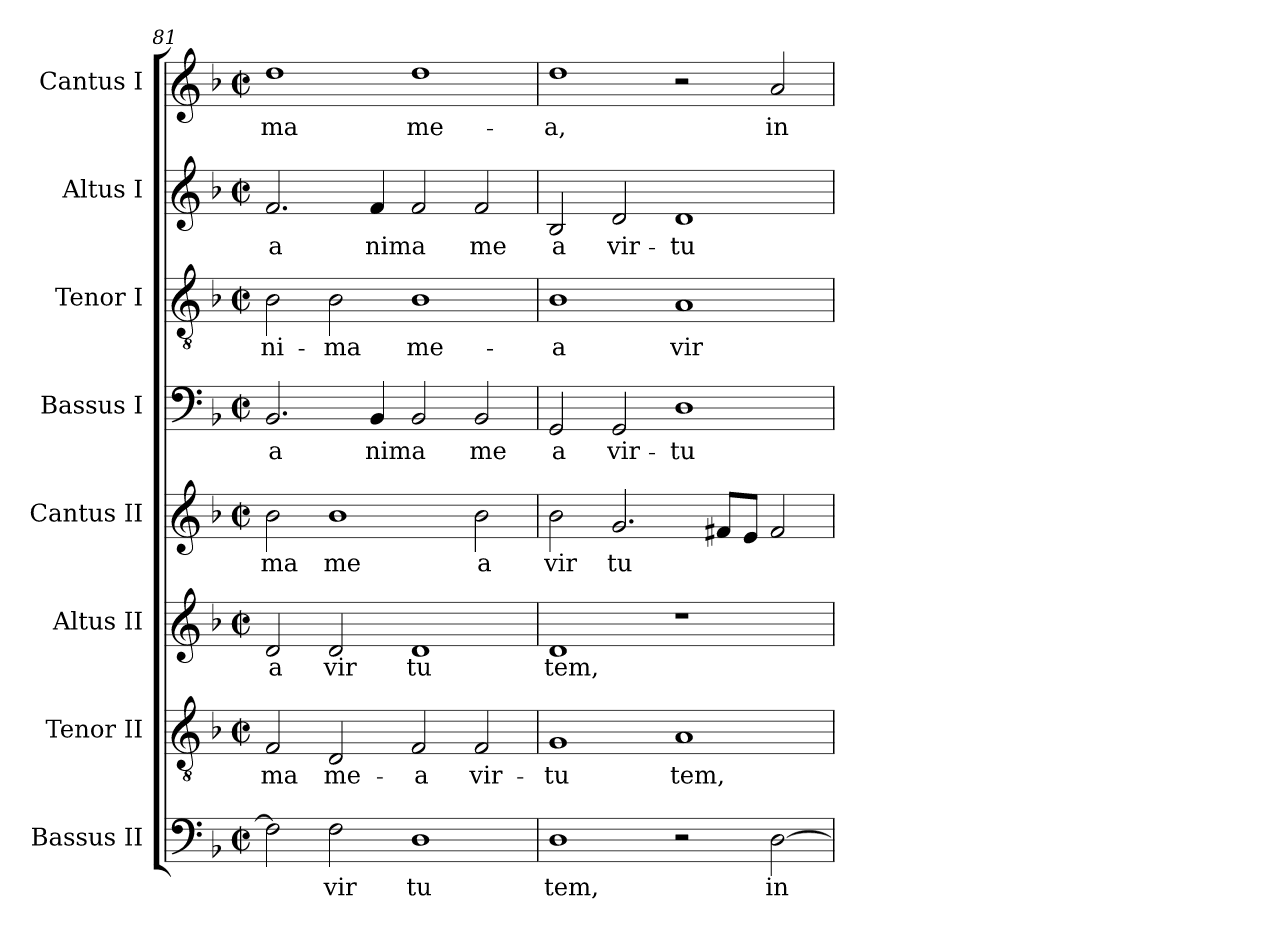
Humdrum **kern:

**kern	**text	**kern	**text	**kern	**text	**kern	**text	**kern	**text	**kern	**text	**kern	**text	**kern	**text
*part8	*part8	*part7	*part7	*part6	*part6	*part5	*part5	*part4	*part4	*part3	*part3	*part2	*part2	*part1	*part1
*staff8	*staff8	*staff7	*staff7	*staff6	*staff6	*staff5	*staff5	*staff4	*staff4	*staff3	*staff3	*staff2	*staff2	*staff1	*staff1
*I"Bassus II	*	*I"Tenor II	*	*I"Altus II	*	*I"Cantus II	*	*I"Bassus I	*	*I"Tenor I	*	*I"Altus I	*	*I"Cantus I	*
*clefF4	*	*clefGv2	*	*clefG2	*	*clefG2	*	*clefF4	*	*clefGv2	*	*clefG2	*	*clefG2	*
*k[b-]	*	*k[b-]	*	*k[b-]	*	*k[b-]	*	*k[b-]	*	*k[b-]	*	*k[b-]	*	*k[b-]	*
*F:	*	*F:	*	*F:	*	*F:	*	*F:	*	*F:	*	*F:	*	*F:	*
*M2/2	*	*M2/2	*	*M2/2	*	*M2/2	*	*M2/2	*	*M2/2	*	*M2/2	*	*M2/2	*
*met(c|)	*	*met(c|)	*	*met(c|)	*	*met(c|)	*	*met(c|)	*	*met(c|)	*	*met(c|)	*	*met(c|)	*
=81	=81	=81	=81	=81	=81	=81	=81	=81	=81	=81	=81	=81	=81	=81	=81
!	!	!	!LO:LY:b:cj	!	!LO:LY:b:cj	!	!LO:LY:b:cj	!	!LO:LY:b:cj	!	!LO:LY:b:cj	!	!LO:LY:b:cj	!	!LO:LY:b:cj
2F\]	.	2F/	-ma	2d/	a	2b-\	ma	2.BB-/	a	2B-\	-ni-	2.f/	a	1dd	-ma
!	!LO:LY:b:cj	!	!LO:LY:b:cj	!	!LO:LY:b:cj	!	!LO:LY:b:cj	!	!	!	!LO:LY:b:cj	!	!	!	!
2F\	vir	2D/	me-	2d/	vir	1b-	me	.	.	2B-\	-ma	.	.	.	.
!	!	!	!	!	!	!	!	!	!LO:LY:b	!	!	!	!LO:LY:b	!	!
.	.	.	.	.	.	.	.	4BB-/	nima	.	.	4f/	nima	.	.
!	!LO:LY:b:cj	!	!LO:LY:b:cj	!	!LO:LY:b:cj	!	!	!	!	!	!LO:LY:b:cj	!	!	!	!LO:LY:b:cj
1D	tu	2F/	-a	1d	tu	.	.	2BB-/	.	1B-	me-	2f/	.	1dd	me-
!	!	!	!LO:LY:b:cj	!	!	!	!LO:LY:b:cj	!	!LO:LY:b:cj	!	!	!	!LO:LY:b:cj	!	!
.	.	2F/	vir-	.	.	2b-\	a	2BB-/	me	.	.	2f/	me	.	.
!!LO:LB:g=z
=82	=82	=82	=82	=82	=82	=82	=82	=82	=82	=82	=82	=82	=82	=82	=82
!	!LO:LY:b:cj	!	!LO:LY:b:cj	!	!LO:LY:b:cj	!	!LO:LY:b:cj	!	!LO:LY:b:cj	!	!LO:LY:b:cj	!	!LO:LY:b:cj	!	!LO:LY:b:cj
1D	tem,	1G	-tu	1d	tem,	2b-\	vir	2GG/	a	1B-	-a	2B-/	a	1dd	-a,
!	!	!	!	!	!	!	!LO:LY:b:cj	!	!LO:LY:b:cj	!	!	!	!LO:LY:b:cj	!	!
.	.	.	.	.	.	2.g/	tu	2GG/	vir-	.	.	2d/	vir-	.	.
!	!	!	!LO:LY:b:cj	!	!	!	!	!	!LO:LY:b:cj	!	!LO:LY:b:cj	!	!LO:LY:b:cj	!	!
2r	.	1A	tem,	1r	.	.	.	1D	-tu-	1A	vir	1d	-tu-	2r	.
.	.	.	.	.	.	8f#X/L	.	.	.	.	.	.	.	.	.
.	.	.	.	.	.	8e/J	.	.	.	.	.	.	.	.	.
!	!LO:LY:b:cj	!	!	!	!	!	!	!	!	!	!	!	!	!	!LO:LY:b:cj
[>2D\	in	.	.	.	.	2f#/	.	.	.	.	.	.	.	2a/	in
=	=	=	=	=	=	=	=	=	=	=	=	=	=	=	=
*-	*-	*-	*-	*-	*-	*-	*-	*-	*-	*-	*-	*-	*-	*-	*-
